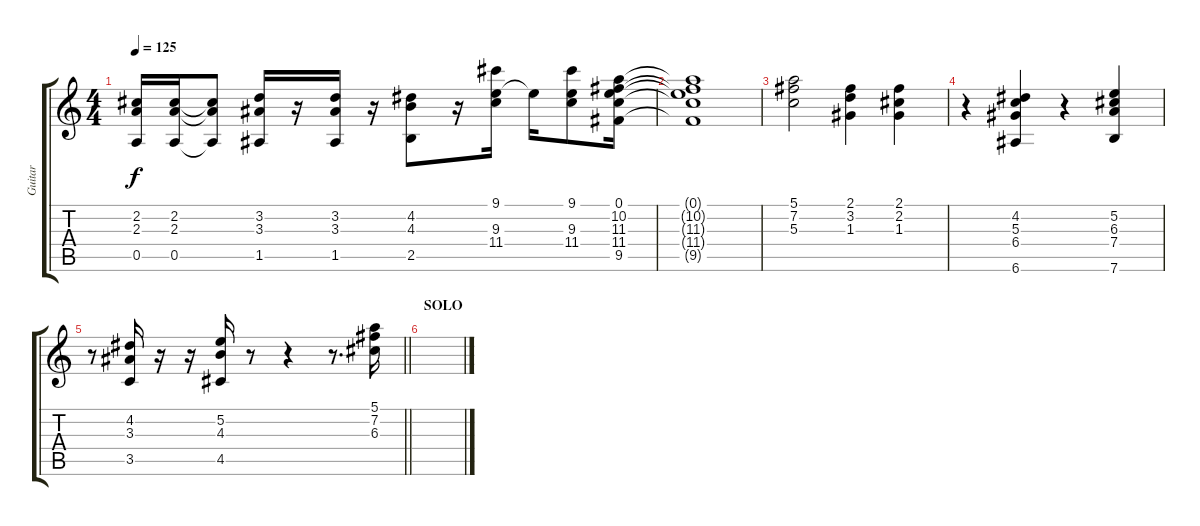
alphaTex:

\track ("Guitar" "Guitar") {instrument electricguitarjazz}
\staff {score tabs}
\tuning (E4 B3 G3 D3 A2 E2) {hide}
\ts (4 4)
\tempo 125
\clef g2
\ks c
(2.2{t} 2.3{t} 0.5{t}).16{dy f} (2.2 2.3 0.5).16 (2.2{t} 2.3{t} 0.5{t}).8 (3.2 3.3 1.5).16 r.16 (3.2 3.3 1.5).16 r.16 (4.2 4.3 2.5).8 r.16 (9.1 9.3 11.4).16 9.3{t}.16 (9.1 9.3 11.4).8 (0.1 10.2 11.3 11.4 9.5).16 |
(0.1{t} 10.2{t} 11.3{t} 11.4{t} 9.5{t}).1 |
(5.1 7.2 5.3).2 (2.1 3.2 1.3).4 (2.1 2.2 1.3).4 |
r.4{txt ""} (4.2 5.3 6.4 6.6).4 r.4 (5.2 6.3 7.4 7.6).4 |
\barLineRight lightlight
r.8 (4.2 3.3 3.5).16 r.16 r.16 (5.2 4.3 4.5).16 r.8 r.4 r.8{d} (5.1 7.2 6.3).16 |
\section ("" "SOLO")
